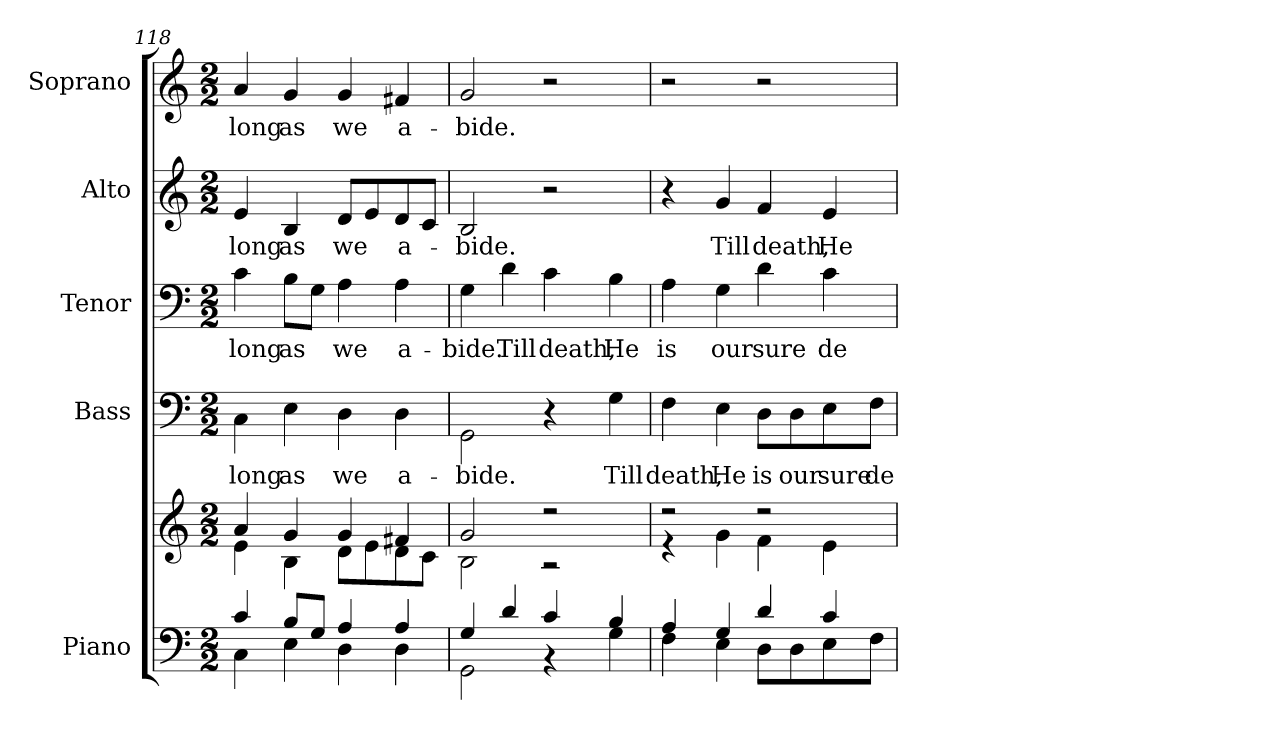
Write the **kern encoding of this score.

**kern	**kern	**kern	**text	**kern	**text	**kern	**text	**kern	**text
*part5	*part5	*part4	*part4	*part3	*part3	*part2	*part2	*part1	*part1
*staff6	*staff5	*staff4	*staff4	*staff3	*staff3	*staff2	*staff2	*staff1	*staff1
*I"Piano	*	*I"Bass	*	*I"Tenor	*	*I"Alto	*	*I"Soprano	*
*I'Pno.	*	*I'B.	*	*I'T.	*	*I'A.	*	*I'S.	*
*clefF4	*clefG2	*clefF4	*	*clefF4	*	*clefG2	*	*clefG2	*
*k[]	*k[]	*k[]	*	*k[]	*	*k[]	*	*k[]	*
*C:	*C:	*C:	*	*C:	*	*C:	*	*C:	*
*M2/2	*M2/2	*M2/2	*	*M2/2	*	*M2/2	*	*M2/2	*
=118	=118	=118	=118	=118	=118	=118	=118	=118	=118
*^	*^	*	*	*	*	*	*	*	*
!	!	!	!	!	!LO:LY:b:color=#000000	!	!	!	!	!	!
!	!	!	!	!	!	!	!LO:LY:b:color=#000000	!	!	!	!
!	!	!	!	!	!	!	!	!	!LO:LY:b:color=#000000	!	!
!	!	!	!	!	!	!	!	!	!	!	!LO:LY:b:color=#000000
4ci/	4Ci\	4ai/	4ei\	4Ci\	long	4ci\	long	4ei/	long	4ai/	long
!	!	!	!	!	!LO:LY:b:color=#000000	!	!	!	!	!	!
!	!	!	!	!	!	!	!LO:LY:b:color=#000000	!	!	!	!
!	!	!	!	!	!	!	!	!	!LO:LY:b:color=#000000	!	!
!	!	!	!	!	!	!	!	!	!	!	!LO:LY:b:color=#000000
8Bi/L	4Ei\	4gi/	4Bi\	4Ei\	as	8Bi\L	as	4Bi/	as	4gi/	as
8Gi/J	.	.	.	.	.	8Gi\J	.	.	.	.	.
!	!	!	!	!	!LO:LY:b:color=#000000	!	!	!	!	!	!
!	!	!	!	!	!	!	!LO:LY:b:color=#000000	!	!	!	!
!	!	!	!	!	!	!	!	!	!LO:LY:b:color=#000000	!	!
!	!	!	!	!	!	!	!	!	!	!	!LO:LY:b:color=#000000
4Ai/	4Di\	4gi/	8di\L	4Di\	we	4Ai\	we	8di/L	we	4gi/	we
.	.	.	8ei\	.	.	.	.	8ei/	.	.	.
!	!	!	!	!	!LO:LY:b:color=#000000	!	!	!	!	!	!
!	!	!	!	!	!	!	!LO:LY:b:color=#000000	!	!	!	!
!	!	!	!	!	!	!	!	!	!LO:LY:b:color=#000000	!	!
!	!	!	!	!	!	!	!	!	!	!	!LO:LY:b:color=#000000
4Ai/	4Di\	4f#Xi/	8di\	4Di\	a-	4Ai\	a-	8di/	a-	4f#Xi/	a-
.	.	.	8ci\J	.	.	.	.	8ci/J	.	.	.
!!LO:PB:g=z
=119	=119	=119	=119	=119	=119	=119	=119	=119	=119	=119	=119
!	!	!	!	!	!LO:LY:b:color=#000000	!	!	!	!	!	!
!	!	!	!	!	!	!	!LO:LY:b:color=#000000	!	!	!	!
!	!	!	!	!	!	!	!	!	!LO:LY:b:color=#000000	!	!
!	!	!	!	!	!	!	!	!	!	!	!LO:LY:b:color=#000000
4Gi/	2GGi\	2gi/	2Bi\	2GGi\	-bide.	4Gi\	-bide.	2Bi/	-bide.	2gi/	-bide.
!	!	!	!	!	!	!	!LO:LY:b:color=#000000	!	!	!	!
4di/	.	.	.	.	.	4di\	Till	.	.	.	.
!	!	!	!	!	!	!	!LO:LY:b:color=#000000	!	!	!	!
4ci/	4r	2r	2r	4r	.	4ci\	death,	2r	.	2r	.
!	!	!	!	!	!LO:LY:b:color=#000000	!	!	!	!	!	!
!	!	!	!	!	!	!	!LO:LY:b:color=#000000	!	!	!	!
4Bi/	4Gi\	.	.	4Gi\	Till	4Bi\	He	.	.	.	.
=120	=120	=120	=120	=120	=120	=120	=120	=120	=120	=120	=120
!	!	!	!	!	!LO:LY:b:color=#000000	!	!	!	!	!	!
!	!	!	!	!	!	!	!LO:LY:b:color=#000000	!	!	!	!
4Ai/	4Fi\	2r	4r	4Fi\	death,	4Ai\	is	4r	.	2r	.
!	!	!	!	!	!LO:LY:b:color=#000000	!	!	!	!	!	!
!	!	!	!	!	!	!	!LO:LY:b:color=#000000	!	!	!	!
!	!	!	!	!	!	!	!	!	!LO:LY:b:color=#000000	!	!
4Gi/	4Ei\	.	4gi\	4Ei\	He	4Gi\	our	4gi/	Till	.	.
!	!	!	!	!	!LO:LY:b:color=#000000	!	!	!	!	!	!
!	!	!	!	!	!	!	!LO:LY:b:color=#000000	!	!	!	!
!	!	!	!	!	!	!	!	!	!LO:LY:b:color=#000000	!	!
4di/	8Di\L	2r	4fi\	8Di\L	is	4di\	sure	4fi/	death,	2r	.
!	!	!	!	!	!LO:LY:b:color=#000000	!	!	!	!	!	!
.	8Di\	.	.	8Di\	our	.	.	.	.	.	.
!	!	!	!	!	!LO:LY:b:color=#000000	!	!	!	!	!	!
!	!	!	!	!	!	!	!LO:LY:b:color=#000000	!	!	!	!
!	!	!	!	!	!	!	!	!	!LO:LY:b:color=#000000	!	!
4ci/	8Ei\	.	4ei\	8Ei\	sure	4ci\	de-	4ei/	He	.	.
!	!	!	!	!	!LO:LY:b:color=#000000	!	!	!	!	!	!
.	8Fi\J	.	.	8Fi\J	de-	.	.	.	.	.	.
*v	*v	*	*	*	*	*	*	*	*	*	*
*	*v	*v	*	*	*	*	*	*	*	*
=	=	=	=	=	=	=	=	=	=
*-	*-	*-	*-	*-	*-	*-	*-	*-	*-
